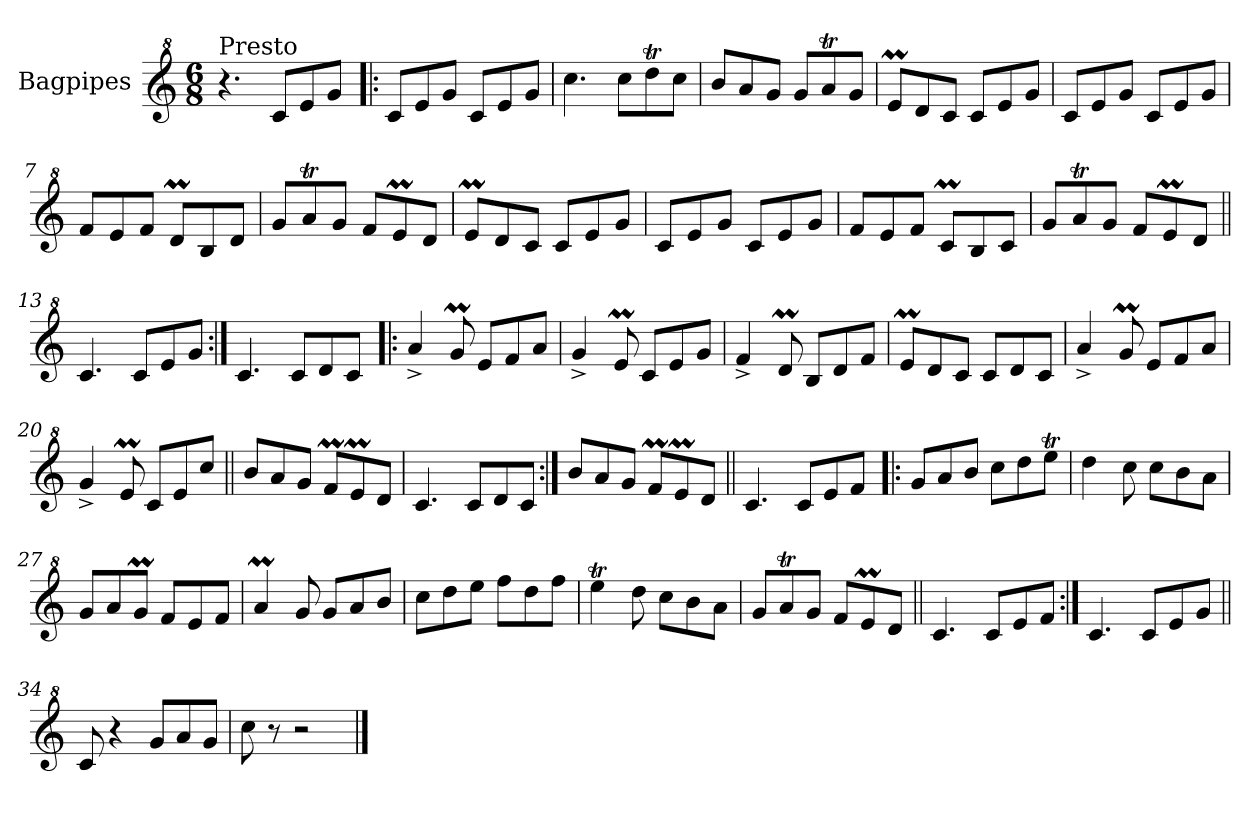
**kern
*part1
*staff1
*I"Bagpipes
*I'Bag
*clefG^2
*k[]
*C:
*M6/8
=1
!LO:TX:a:t=Presto
4.r
8cc/L
8ee/
8gg/J
=2!|:
8cc/L
8ee/
8gg/J
8cc/L
8ee/
8gg/J
=3
4.ccc\
8ccc\L
8dddT\
8ccc\J
=4
8bb/L
8aa/
8gg/J
8gg/L
8aaT/
8gg/J
=5
8eem/L
8dd/
8cc/J
8cc/L
8ee/
8gg/J
=6
8cc/L
8ee/
8gg/J
8cc/L
8ee/
8gg/J
=7
8ff/L
8ee/
8ff/J
8ddM/L
8b/
8dd/J
!!LO:LB:g=z
=8
8gg/L
8aaT/
8gg/J
8ff/L
8eem/
8dd/J
=9
8eem/L
8dd/
8cc/J
8cc/L
8ee/
8gg/J
=10
8cc/L
8ee/
8gg/J
8cc/L
8ee/
8gg/J
=11
8ff/L
8ee/
8ff/J
8ccM/L
8b/
8cc/J
=12
8gg/L
8aaT/
8gg/J
8ff/L
8eem/
8dd/J
=13||
4.cc/
8cc/L
8ee/
8gg/J
=14:|!
4.cc/
8cc/L
8dd/
8cc/J
!!LO:LB:g=z
=15!|:
4aa^/
8ggM/
8ee/L
8ff/
8aa/J
=16
4gg^/
8eem/
8cc/L
8ee/
8gg/J
=17
4ff^/
8ddM/
8b/L
8dd/
8ff/J
=18
8eem/L
8dd/
8cc/J
8cc/L
8dd/
8cc/J
=19
4aa^/
8ggM/
8ee/L
8ff/
8aa/J
=20
4gg^/
8eem/
8cc/L
8ee/
8ccc/J
=21||
8bb/L
8aa/
8gg/J
8ffM/L
8eem/
8dd/J
!!LO:LB:g=z
=22
4.cc/
8cc/L
8dd/
8cc/J
=23:|!
8bb/L
8aa/
8gg/J
8ffM/L
8eem/
8dd/J
=24||
4.cc/
8cc/L
8ee/
8ff/J
=25!|:
8gg/L
8aa/
8bb/J
8ccc\L
8ddd\
8eeet\J
=26
4ddd\
8ccc\
8ccc\L
8bb\
8aa\J
=27
8gg/L
8aa/
8ggM/J
8ff/L
8ee/
8ff/J
=28
4aaM/
8gg/
8gg/L
8aa/
8bb/J
!!LO:LB:g=z
=29
8ccc\L
8ddd\
8eee\J
8fff\L
8ddd\
8fff\J
=30
4eeet\
8ddd\
8ccc\L
8bb\
8aa\J
=31
8gg/L
8aaT/
8gg/J
8ff/L
8eem/
8dd/J
=32||
4.cc/
8cc/L
8ee/
8ff/J
=33:|!
4.cc/
8cc/L
8ee/
8gg/J
=34||
8cc/
4r
8gg/L
8aa/
8gg/J
=35
8ccc\
8r
2r
==
*-
